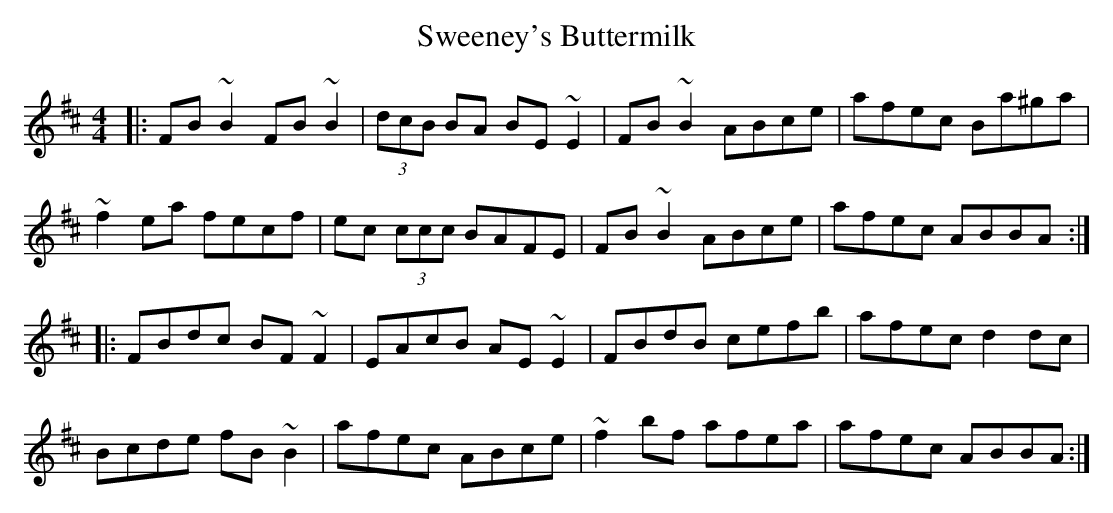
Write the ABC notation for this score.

X:1
T: Sweeney's Buttermilk
M: 4/4
L: 1/8
K: Bmin
|:FB~B2 FB~B2|(3dcB BA BE~E2|FB~B2 ABce|afec Ba^ga|
~f2ea fecf|ec (3ccc BAFE|FB~B2 ABce|afec ABBA:|
|:FBdc BF~F2|EAcB AE~E2|FBdB cefb|afec d2dc|
Bcde fB~B2|afec ABce|~f2bf afea|afec ABBA:|
